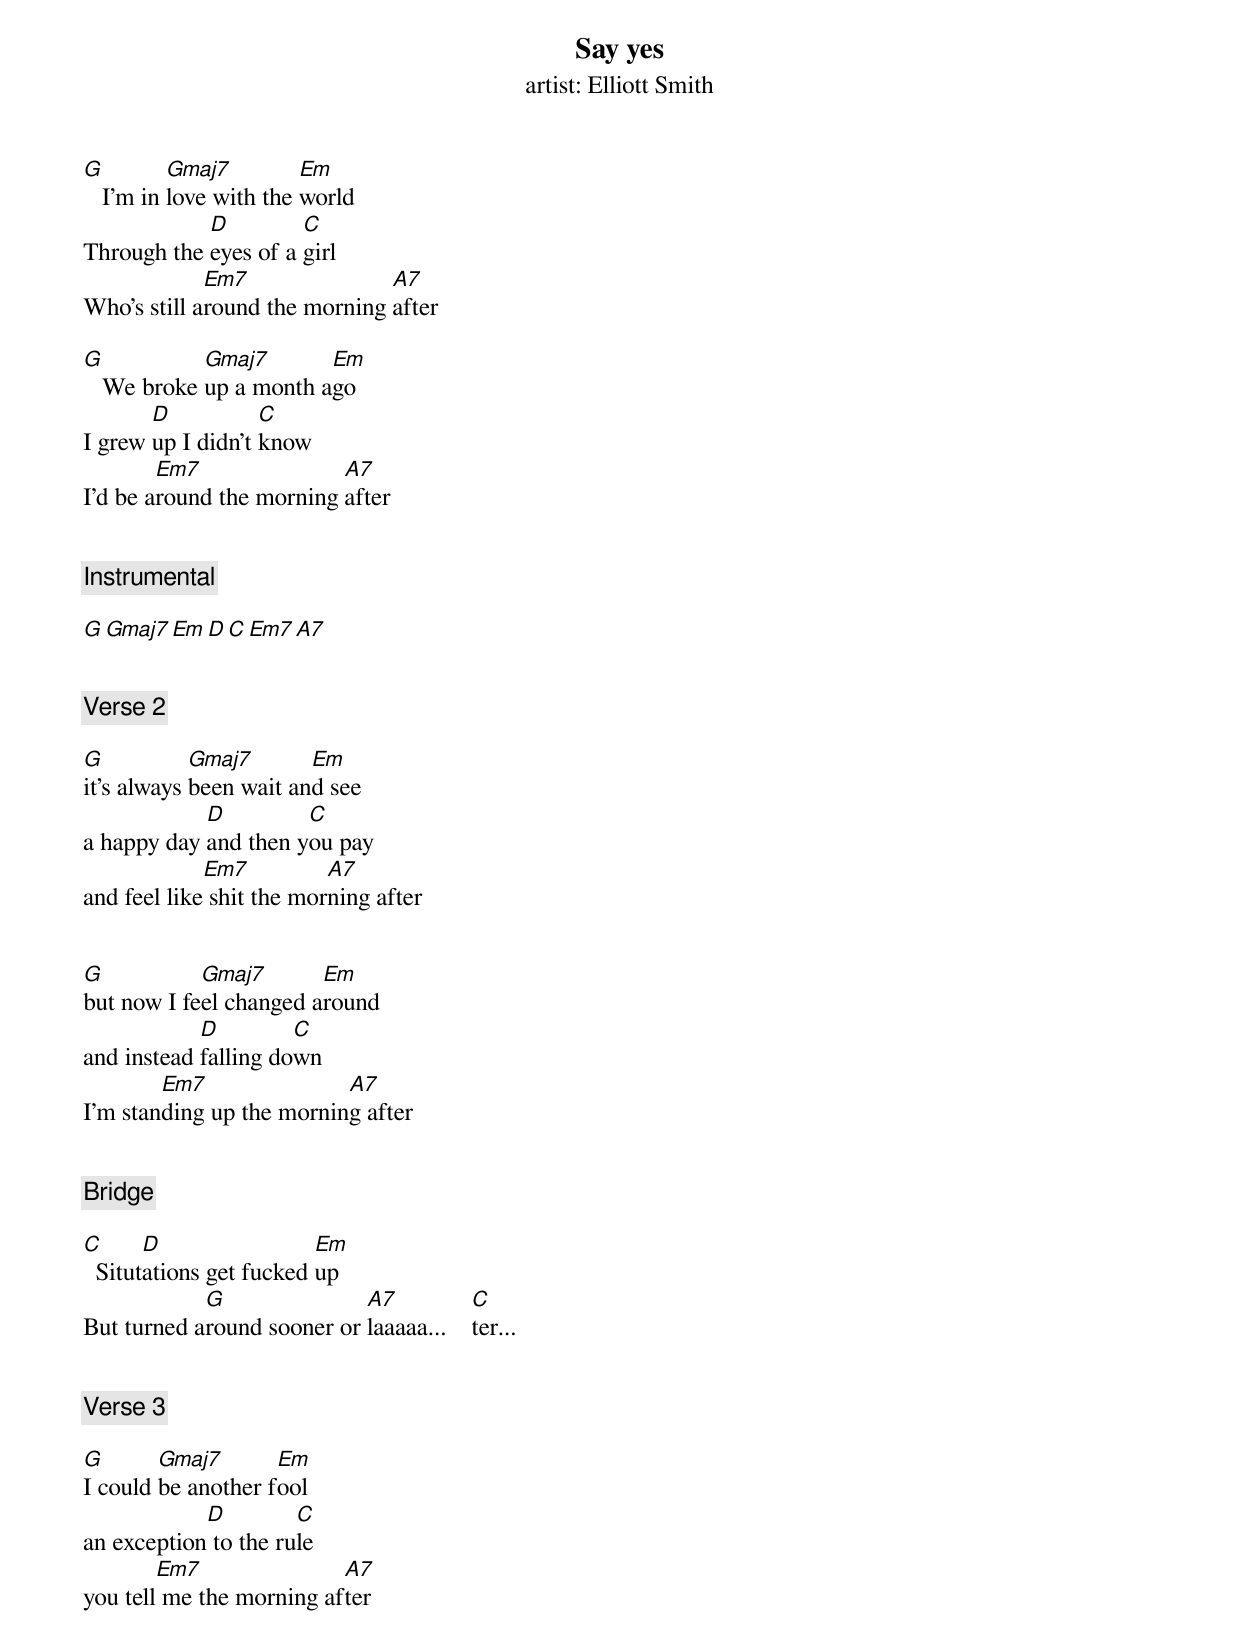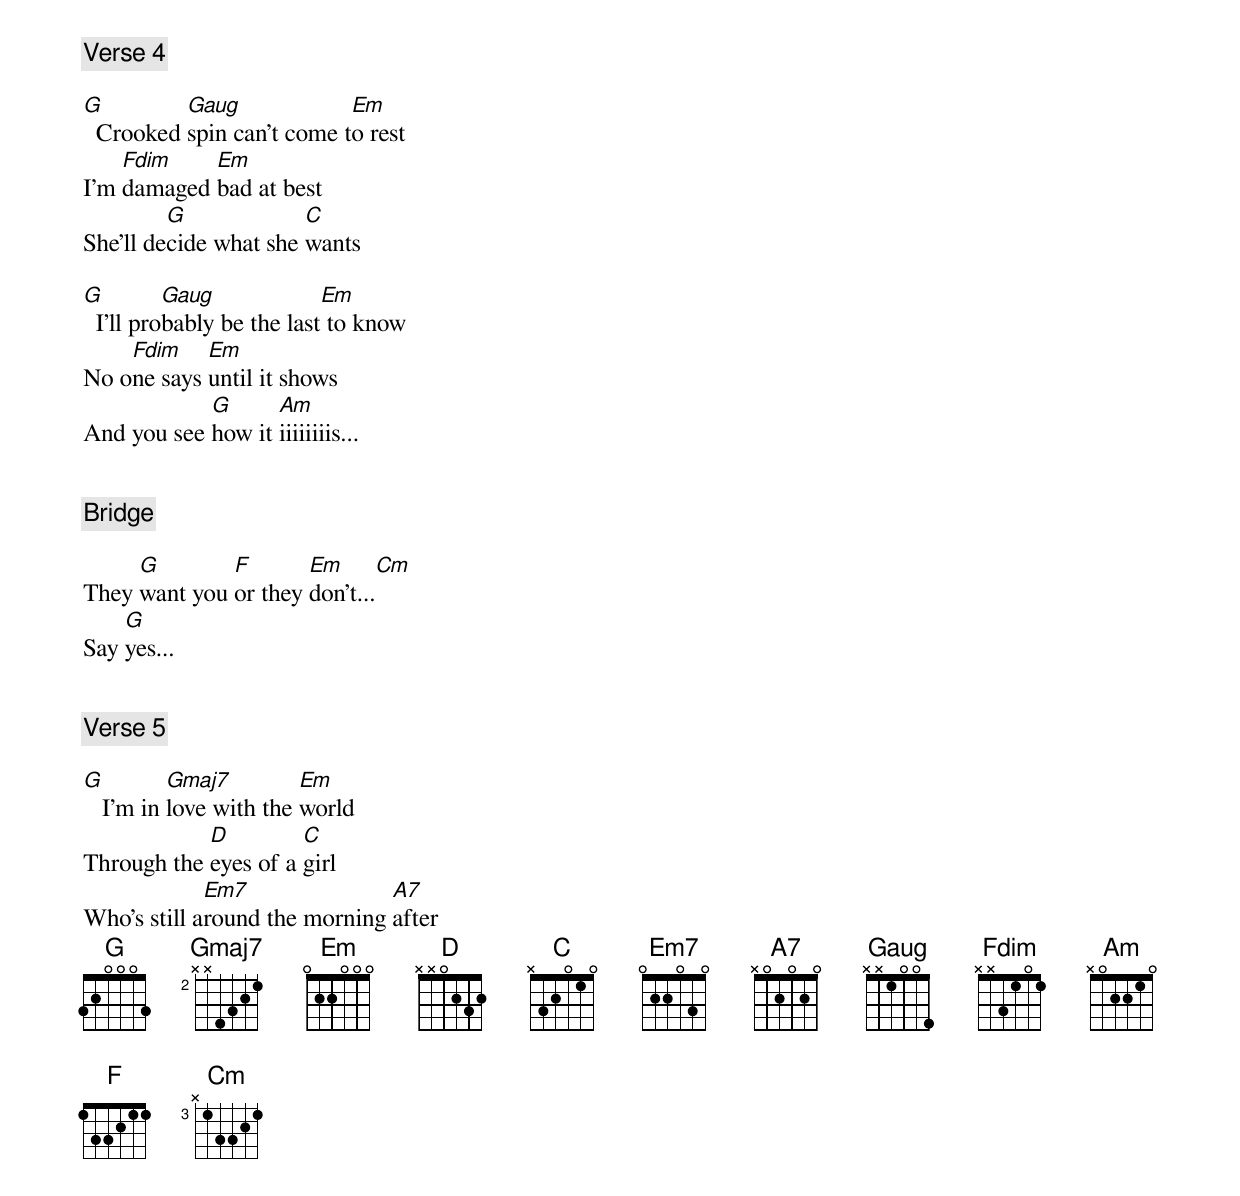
Say yes
artist: Elliott Smith


G         Gmaj7         Em
   I'm in love with the world
            D         C
Through the eyes of a girl
             Em7               A7
Who's still around the morning after

G           Gmaj7       Em
   We broke up a month ago
       D           C
I grew up I didn't know
        Em7               A7
I'd be around the morning after


[Instrumental]

G Gmaj7 Em D C Em7 A7


[Verse 2]

G           Gmaj7       Em
it's always been wait and see
            D         C
a happy day and then you pay
             Em7          A7
and feel like shit the morning after


G           Gmaj7       Em
but now I feel changed around
            D         C
and instead falling down
        Em7               A7
I'm standing up the morning after


[Bridge]

C      D                 Em
  Situtations get fucked up
            G               A7           C
But turned around sooner or laaaaa...    ter...


[Verse 3]

G       Gmaj7       Em
I could be another fool
            D         C
an exception to the rule
        Em7               A7
you tell me the morning after


[Verse 4]

G         Gaug             Em
  Crooked spin can't come to rest
    Fdim    Em
I'm damaged bad at best
         G             C
She'll decide what she wants

G         Gaug             Em
  I'll probably be the last to know
    Fdim    Em
No one says until it shows
            G      Am
And you see how it iiiiiiiis...


[Bridge]

     G        F       Em       Cm
They want you or they don't...
    G
Say yes...


[Verse 5]

G         Gmaj7         Em
   I'm in love with the world
            D         C
Through the eyes of a girl
             Em7               A7
Who's still around the morning after
